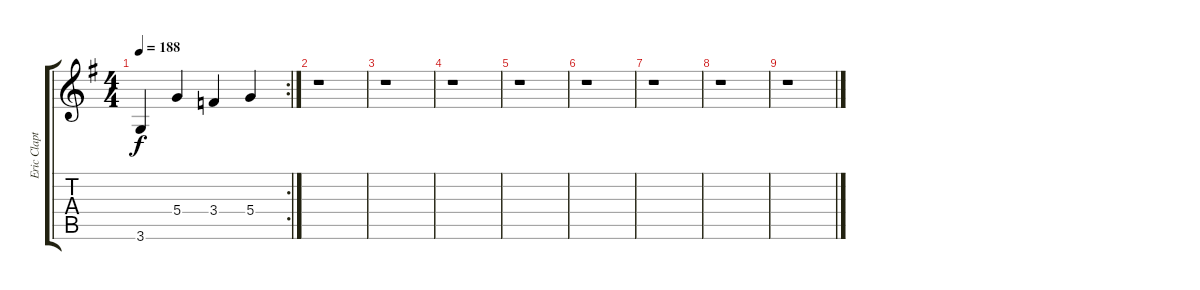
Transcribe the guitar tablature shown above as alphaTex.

\track ("Eric Clapton - Electric Guitar" "Eric Clapt") {instrument overdrivenguitar}
\staff {score tabs}
\tuning (E4 B3 G3 D3 A2 E2) {hide}
\rc 2
\ts (4 4)
\tempo 188
\clef g2
\ks g
3.6.4{dy f} 5.4.4 3.4.4 5.4.4 |
r.1 |
r.1 |
r.1 |
r.1 |
r.1 |
r.1 |
r.1 |
r.1
